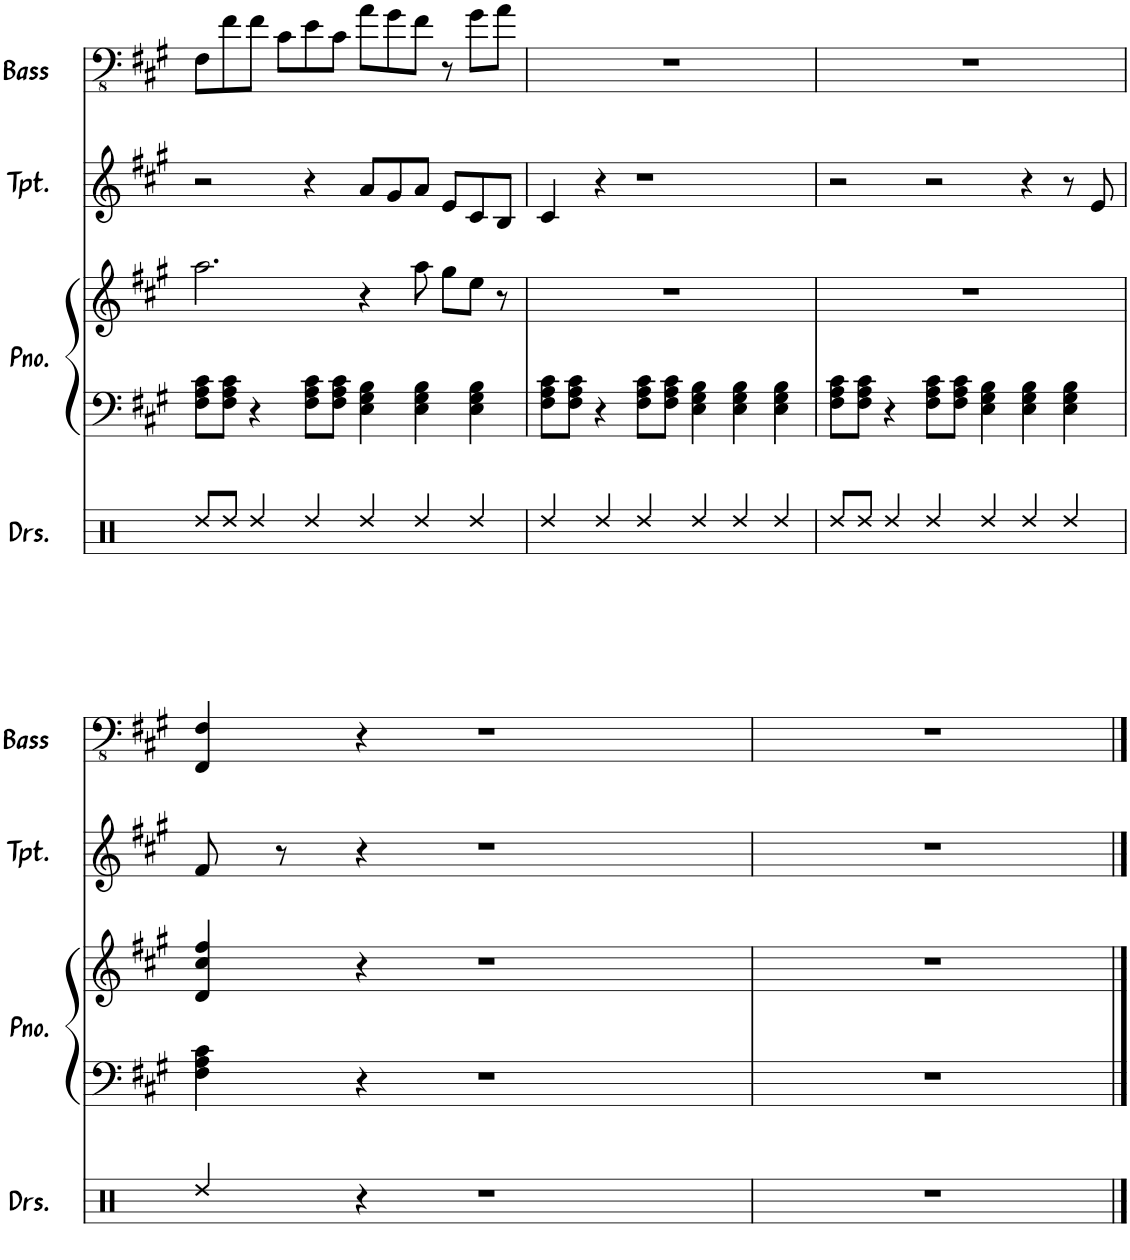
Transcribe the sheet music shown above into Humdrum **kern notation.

**kern	**kern	**kern	**kern	**kern
*part4	*part3	*part3	*part2	*part1
*staff5	*staff4	*staff3	*staff2	*staff1
*I"Drumset	*I"Piano	*	*I"Trumpet	*I"Acoustic Bass
*I'Drs.	*I'Pno.	*	*I'Tpt.	*I'Bass
!!LO:PB:g=z
*clefX	*clefF4	*clefG2	*clefG2	*clefFv4
*	*	*	*ITrd1c2	*
*k[]	*k[f#c#g#]	*k[f#c#g#]	*k[f#c#g#]	*k[f#c#g#]
*M12/8	*M12/8	*M12/8	*M12/8	*M12/8
=39	=39	=39	=39	=39
8Rdd/L	8F#\ 8A\ 8c#\L	2.aa\	2r	8FF#\L
8Rdd/J	8F#\ 8A\ 8c#\J	.	.	8F#\
4Rdd/	4r	.	.	8F#\J
.	.	.	.	8C#\L
4Rdd/	8F#\ 8A\ 8c#\L	.	4r	8E\
.	8F#\ 8A\ 8c#\J	.	.	8C#\J
4Rdd/	4E\ 4G#\ 4B\	4r	8a/L	8A\L
.	.	.	8g#/	8G#\
4Rdd/	4E\ 4G#\ 4B\	8aa\	8a/J	8F#\J
.	.	8gg#\L	8e/L	8r
4Rdd/	4E\ 4G#\ 4B\	8ee\J	8c#/	8G#\L
.	.	8r	8B/J	8A\J
=40	=40	=40	=40	=40
4Rdd/	8F#\ 8A\ 8c#\L	1.r	4c#/	1.r
.	8F#\ 8A\ 8c#\J	.	.	.
4Rdd/	4r	.	4r	.
4Rdd/	8F#\ 8A\ 8c#\L	.	1r	.
.	8F#\ 8A\ 8c#\J	.	.	.
4Rdd/	4E\ 4G#\ 4B\	.	.	.
4Rdd/	4E\ 4G#\ 4B\	.	.	.
4Rdd/	4E\ 4G#\ 4B\	.	.	.
=41	=41	=41	=41	=41
8Rdd/L	8F#\ 8A\ 8c#\L	1.r	2r	1.r
8Rdd/J	8F#\ 8A\ 8c#\J	.	.	.
4Rdd/	4r	.	.	.
4Rdd/	8F#\ 8A\ 8c#\L	.	2r	.
.	8F#\ 8A\ 8c#\J	.	.	.
4Rdd/	4E\ 4G#\ 4B\	.	.	.
4Rdd/	4E\ 4G#\ 4B\	.	4r	.
4Rdd/	4E\ 4G#\ 4B\	.	8r	.
.	.	.	8e/	.
!!LO:LB:g=z
=42	=42	=42	=42	=42
4Rdd/	4F#\ 4A\ 4c#\	4d/ 4cc#/ 4ff#/	8f#/	4FFF#/ 4FF#/
.	.	.	8r	.
4r	4r	4r	4r	4r
1r	1r	1r	1r	1r
=43	=43	=43	=43	=43
1.r	1.r	1.r	1.r	1.r
==	==	==	==	==
*-	*-	*-	*-	*-
